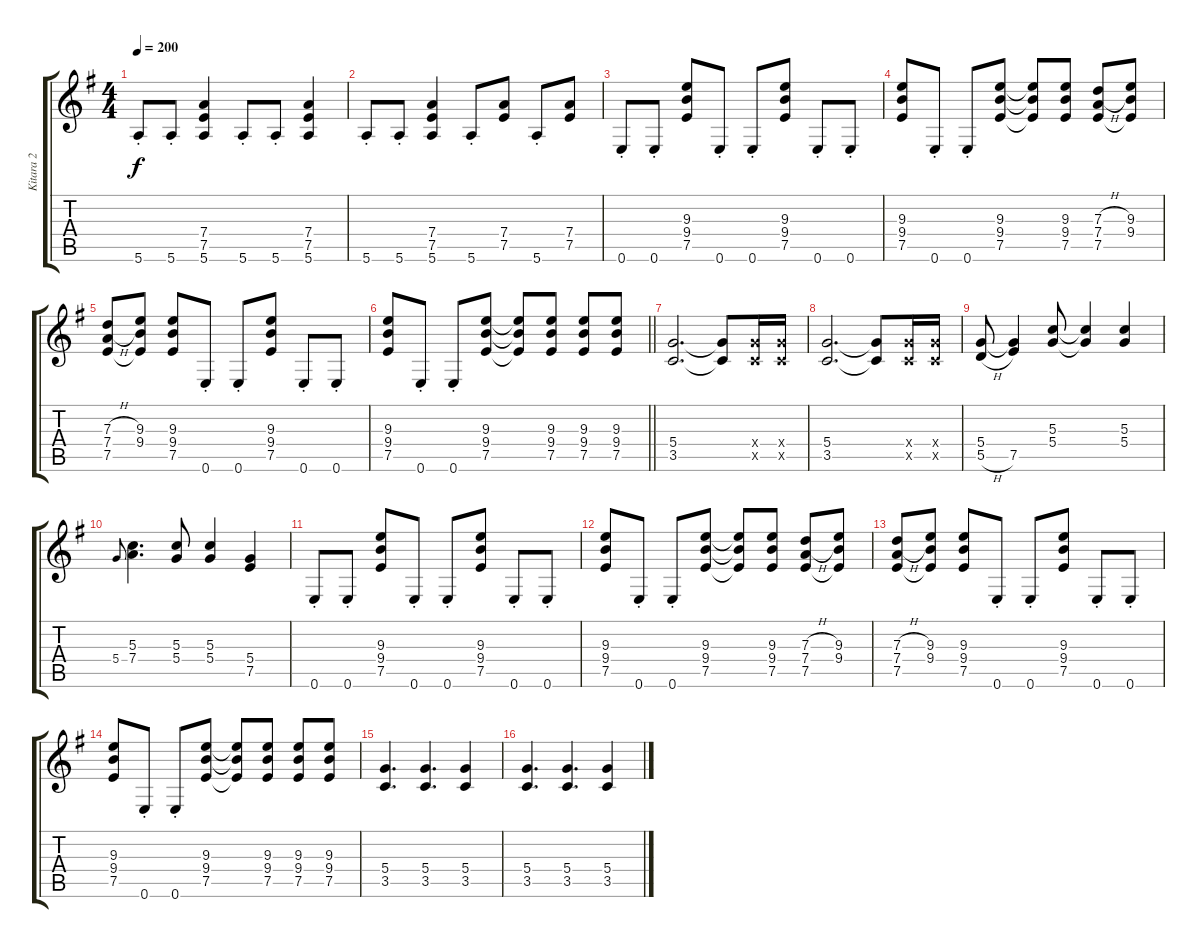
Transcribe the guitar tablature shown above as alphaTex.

\track ("Kitara 2" "Kitara 2") {instrument distortionguitar}
\staff {score tabs}
\tuning (E4 B3 G3 D3 A2 E2) {hide}
\ts (4 4)
\tempo 200
\clef g2
\ks g
5.6{st}.8{dy f} 5.6{st}.8 (7.4 7.5 5.6).4 5.6{st}.8 5.6{st}.8 (7.4 7.5 5.6).4 |
5.6{st}.8 5.6{st}.8 (7.4 7.5 5.6).4 5.6{st}.8 (7.4 7.5).8 5.6{st}.8 (7.4 7.5).8 |
0.6{st}.8 0.6{st}.8 (9.3 9.4 7.5).8 0.6{st}.8 0.6{st}.8 (9.3 9.4 7.5).8 0.6{st}.8 0.6{st}.8 |
(9.3 9.4 7.5).8 0.6{st}.8 0.6{st}.8 (9.3 9.4 7.5).8 (9.3{t} 9.4{t} 7.5{t}).8 (9.3 9.4 7.5).8 (7.3{h} 7.4{h} 7.5).8 (9.3 9.4 7.5{t}).8 |
(7.3{h} 7.4{h} 7.5).8 (9.3 9.4 7.5{t}).8 (9.3 9.4 7.5).8 0.6{st}.8 0.6{st}.8 (9.3 9.4 7.5).8 0.6{st}.8 0.6{st}.8 |
\barLineRight lightlight
(9.3 9.4 7.5).8 0.6{st}.8 0.6{st}.8 (9.3 9.4 7.5).8 (9.3{t} 9.4{t} 7.5{t}).8 (9.3 9.4 7.5).8 (9.3 9.4 7.5).8 (9.3 9.4 7.5).8 |
(5.4 3.5).2{d} (5.4{t} 3.5{t}).8 (5.4{x} 3.5{x}).16 (5.4{x} 3.5{x}).16 |
(5.4 3.5).2{d} (5.4{t} 3.5{t}).8 (5.4{x} 3.5{x}).16 (5.4{x} 3.5{x}).16 |
(5.4 5.5{h}).8 (5.4{t} 7.5).4 (5.3 5.4).8 (5.3{t} 5.4{t}).4 (5.3 5.4).4 |
5.4.8{gr onbeat} (5.3 7.4).4{d} (5.3 5.4).8 (5.3 5.4).4 (5.4 7.5).4 |
0.6{st}.8 0.6{st}.8 (9.3 9.4 7.5).8 0.6{st}.8 0.6{st}.8 (9.3 9.4 7.5).8 0.6{st}.8 0.6{st}.8 |
(9.3 9.4 7.5).8 0.6{st}.8 0.6{st}.8 (9.3 9.4 7.5).8 (9.3{t} 9.4{t} 7.5{t}).8 (9.3 9.4 7.5).8 (7.3{h} 7.4{h} 7.5).8 (9.3 9.4 7.5{t}).8 |
(7.3{h} 7.4{h} 7.5).8 (9.3 9.4 7.5{t}).8 (9.3 9.4 7.5).8 0.6{st}.8 0.6{st}.8 (9.3 9.4 7.5).8 0.6{st}.8 0.6{st}.8 |
(9.3 9.4 7.5).8 0.6{st}.8 0.6{st}.8 (9.3 9.4 7.5).8 (9.3{t} 9.4{t} 7.5{t}).8 (9.3 9.4 7.5).8 (9.3 9.4 7.5).8 (9.3 9.4 7.5).8 |
(5.4 3.5).4{d} (5.4 3.5).4{d} (5.4 3.5).4 |
(5.4 3.5).4{d} (5.4 3.5).4{d} (5.4 3.5).4
